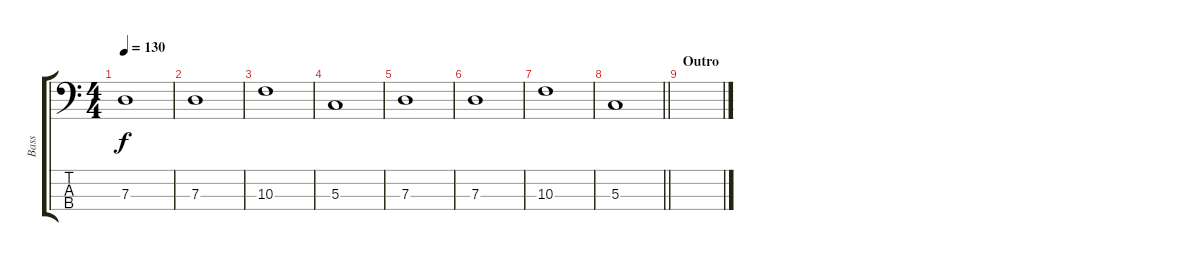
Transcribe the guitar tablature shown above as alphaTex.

\track ("Bass" "Bass") {instrument electricbassfinger}
\staff {score tabs}
\tuning (F2 C2 G1 C1) {hide}
\ts (4 4)
\tempo 130
\clef f4
\ks c
7.3.1{dy f} |
7.3.1 |
10.3.1 |
5.3.1 |
7.3.1 |
7.3.1 |
10.3.1 |
\barLineRight lightlight
5.3.1 |
\section ("" "Outro")
